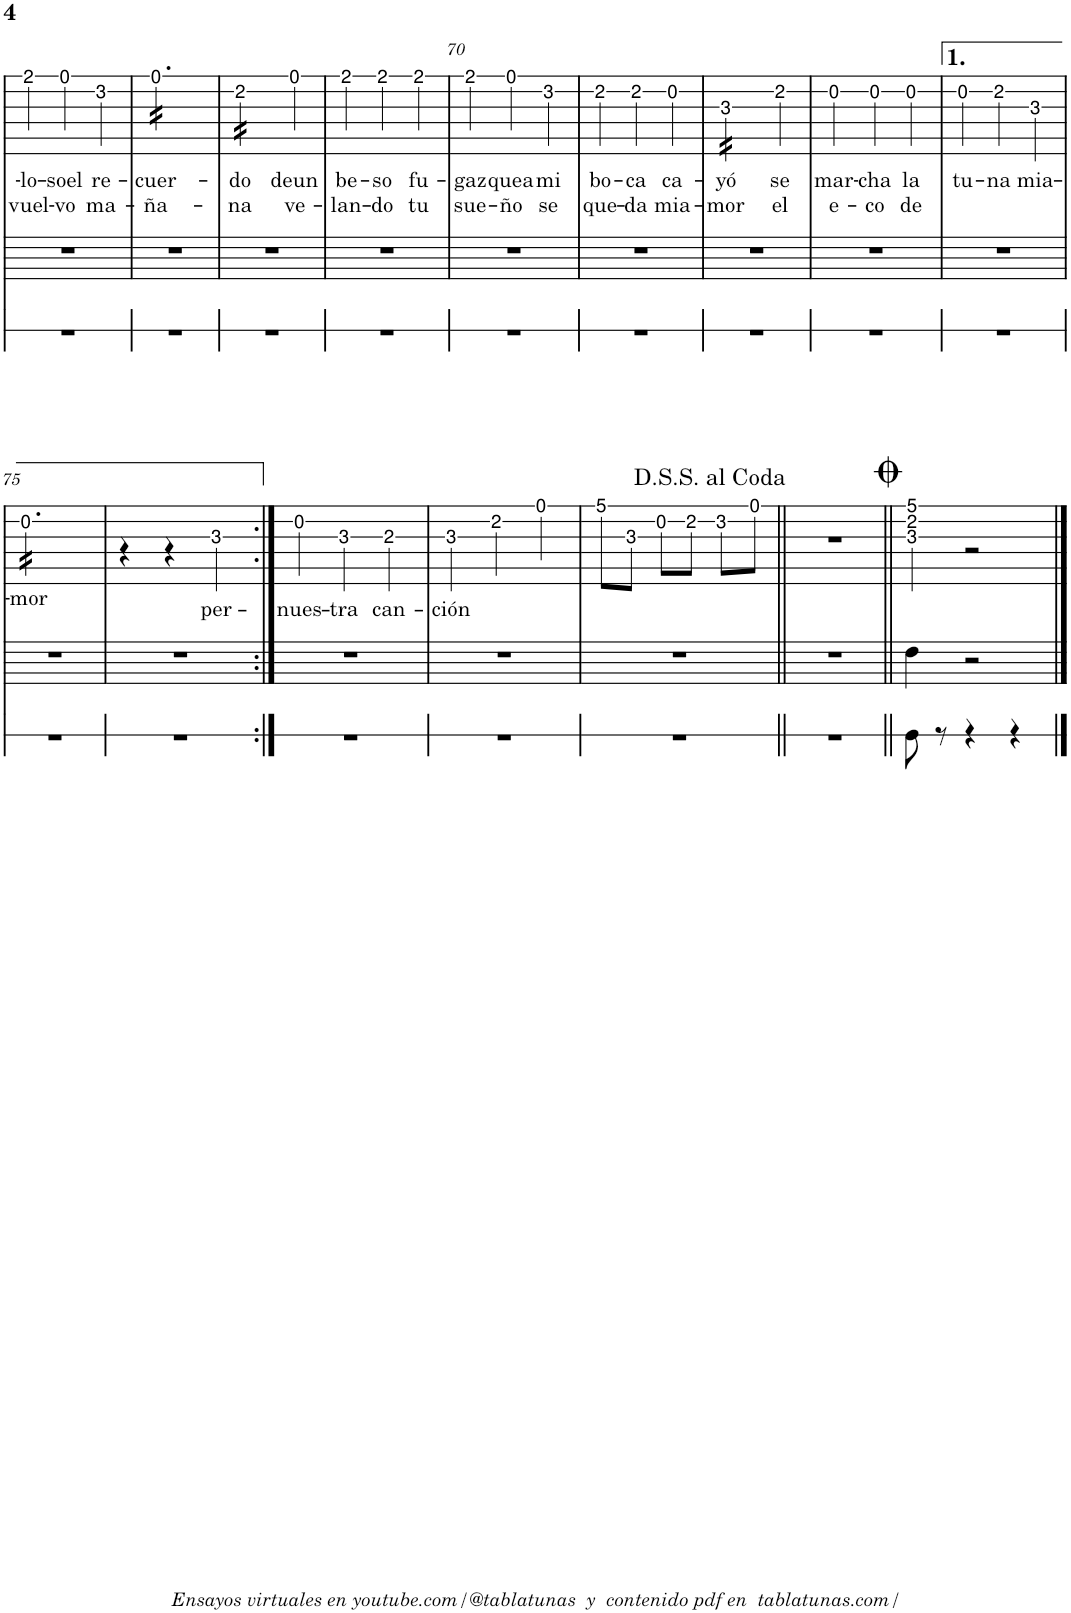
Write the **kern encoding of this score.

**kern	**kern	**kern	**text	**text
*part3	*part2	*part1	*part1	*part1
*staff3	*staff2	*staff1	*staff1	*staff1
*I"Pandereta	*I"Guitarra	*I"Bandurria	*	*
!!LO:PB:g=z
*clefX	*clefGv2	*	*	*
*k[]	*k[]	*k[]	*	*
*M3/4	*M3/4	*M3/4	*	*
=66	=66	=66	=66	=66
!	!	!	!LO:LY:b	!LO:LY:b
2.r	2.r	4bb\	-lo-	vuel-
!	!	!	!LO:LY:b	!LO:LY:b
.	.	4aa\	-soel	-vo
!	!	!	!LO:LY:b	!LO:LY:b
.	.	4gg\	re-	ma-
=67	=67	=67	=67	=67
!	!	!	!LO:LY:b	!LO:LY:b
2.r	2.r	2.aa\	-cuer-	-ña-
=68	=68	=68	=68	=68
!	!	!	!LO:LY:b	!LO:LY:b
2.r	2.r	2ff#X\	-do	-na
!	!	!	!LO:LY:b	!LO:LY:b
.	.	4aa\	deun	ve-
=69	=69	=69	=69	=69
!	!	!	!LO:LY:b	!LO:LY:b
2.r	2.r	4bb\	be-	-lan-
!	!	!	!LO:LY:b	!LO:LY:b
.	.	4bb\	-so	-do
!	!	!	!LO:LY:b	!LO:LY:b
.	.	4bb\	fu-	tu
=70	=70	=70	=70	=70
!	!	!	!LO:LY:b	!LO:LY:b
2.r	2.r	4bb\	-gaz	sue-
!	!	!	!LO:LY:b	!LO:LY:b
.	.	4aa\	quea	-ño
!	!	!	!LO:LY:b	!LO:LY:b
.	.	4gg\	mi	se
=71	=71	=71	=71	=71
!	!	!	!LO:LY:b	!LO:LY:b
2.r	2.r	4ff#X\	bo-	que-
!	!	!	!LO:LY:b	!LO:LY:b
.	.	4ff#\	-ca	-da
!	!	!	!LO:LY:b	!LO:LY:b
.	.	4ee\	ca-	mia-
=72	=72	=72	=72	=72
!	!	!	!LO:LY:b	!LO:LY:b
2.r	2.r	2dd\	-yó	-mor
!	!	!	!LO:LY:b	!LO:LY:b
.	.	4ff#X\	se	el
=73	=73	=73	=73	=73
!	!	!	!LO:LY:b	!LO:LY:b
2.r	2.r	4ee\	mar-	e-
!	!	!	!LO:LY:b	!LO:LY:b
.	.	4ee\	-cha	-co
!	!	!	!LO:LY:b	!LO:LY:b
.	.	4ee\	la	de
=74	=74	=74	=74	=74
!	!	!	!LO:LY:b	!
2.r	2.r	4ee\	tu-	.
!	!	!	!LO:LY:b	!
.	.	4ff#X\	-na	.
!	!	!	!LO:LY:b	!
.	.	4dd\	mia-	.
!!LO:LB:g=z
=75	=75	=75	=75	=75
!	!	!	!LO:LY:b	!
2.r	2.r	2.ee\	-mor	.
=76	=76	=76	=76	=76
2.r	2.r	4r	.	.
.	.	4r	.	.
!	!	!	!LO:LY:b	!
.	.	4dd\	per-	.
=77:|!	=77:|!	=77:|!	=77:|!	=77:|!
!	!	!	!LO:LY:b	!
2.r	2.r	4ee\	nues-	.
!	!	!	!LO:LY:b	!
.	.	4dd\	-tra	.
!	!	!	!LO:LY:b	!
.	.	4cc#X\	can-	.
=78	=78	=78	=78	=78
!	!	!	!LO:LY:b	!
2.r	2.r	4dd\	-ción	.
.	.	4ff#X\	.	.
.	.	4aa\	.	.
=79	=79	=79	=79	=79
2.r	2.r	8ddd\L	.	.
.	.	8dd\J	.	.
.	.	8ee\L	.	.
.	.	8ff#X\J	.	.
.	.	8gg\L	.	.
.	.	8aa\J	.	.
!	!	!LO:TX:a:t=D.S.S. al Coda	!	!
=80||	=80||	=80||	=80||	=80||
2.r	2.r	2.r	.	.
=81||	=81||	=81||	=81||	=81||
8Re\	4d\	4dd\ 4ff#\ 4ddd\	.	.
8r	.	.	.	.
4r	2r	2r	.	.
4r	.	.	.	.
==	==	==	==	==
*-	*-	*-	*-	*-
